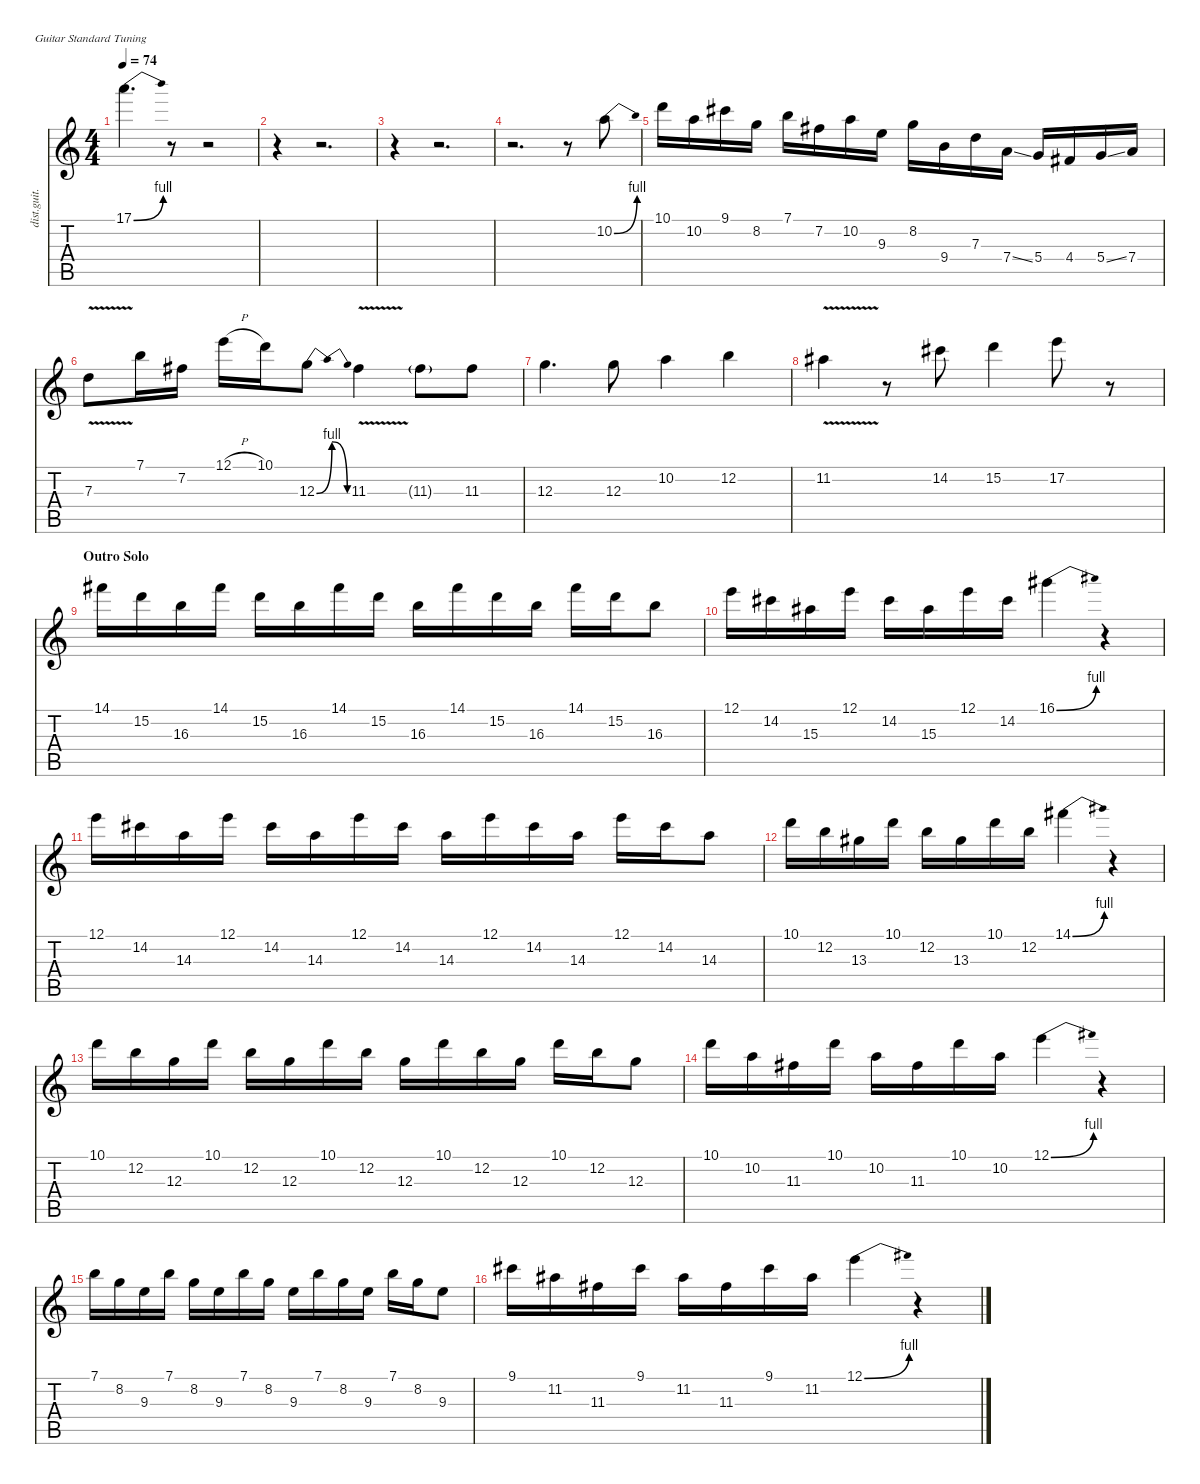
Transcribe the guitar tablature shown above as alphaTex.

\defaultSystemsLayout 4
\hideDynamics
\bracketExtendMode nobrackets
\otherSystemsTrackNameOrientation horizontal
\track ("Solo Guitar #1" "dist.guit.") {instrument distortionguitar}
\staff {score tabs}
\tuning (E4 B3 G3 D3 A2 E2)
\ts (4 4)
\tempo 74
\clef g2
\ks c
17.1{be (bend 0 0 15 4)}.4{d dy f} r.8 r.2 |
r.4 r.2{d} |
r.4 r.2{d} |
r.2{d} r.8 10.2{be (bend 0 0 30 4)}.8 |
10.1.16 10.2.16 9.1{acc #}.16 8.2.16 7.1.16 7.2{acc #}.16 10.2.16 9.3.16 8.2.16 9.4.16 7.3.16 7.4{ss}.16 5.4.16 4.4{acc #}.16 5.4{ss}.16 7.4.16 |
7.3{v}.8 7.1.16 7.2{acc #}.16 12.1{h}.16 10.1.16 12.3{be (bendrelease 0 0 15 4 30 4 45 0)}.8 11.3{v acc #}.4 11.3{g acc #}.8{dy mf} 11.3{acc #}.8{dy f} |
12.3.4{d} 12.3.8 10.2.4 12.2.4 |
11.2{v acc #}.4 r.8 14.2{acc #}.8 15.2.4 17.2.8 r.8 |
\section ("" "Outro Solo")
14.1{acc #}.16 15.2.16 16.3.16 14.1{acc #}.16 15.2.16 16.3.16 14.1{acc #}.16 15.2.16 16.3.16 14.1{acc #}.16 15.2.16 16.3.16 14.1{acc #}.16 15.2.16 16.3.8 |
12.1.16 14.2{acc #}.16 15.3{acc #}.16 12.1.16 14.2{acc #}.16 15.3{acc #}.16 12.1.16 14.2{acc #}.16 16.1{be (bend 0 0 7.999999799999999 4) acc #}.4 r.4 |
12.1.16 14.2{acc #}.16 14.3.16 12.1.16 14.2{acc #}.16 14.3.16 12.1.16 14.2{acc #}.16 14.3.16 12.1.16 14.2{acc #}.16 14.3.16 12.1.16 14.2{acc #}.16 14.3.8 |
10.1.16 12.2.16 13.3{acc #}.16 10.1.16 12.2.16 13.3{acc #}.16 10.1.16 12.2.16 14.1{be (bend 0 0 7.999999799999999 4) acc #}.4 r.4 |
10.1.16 12.2.16 12.3.16 10.1.16 12.2.16 12.3.16 10.1.16 12.2.16 12.3.16 10.1.16 12.2.16 12.3.16 10.1.16 12.2.16 12.3.8 |
10.1.16 10.2.16 11.3{acc #}.16 10.1.16 10.2.16 11.3{acc #}.16 10.1.16 10.2.16 12.1{be (bend 0 0 7.999999799999999 4)}.4 r.4 |
7.1.16 8.2.16 9.3.16 7.1.16 8.2.16 9.3.16 7.1.16 8.2.16 9.3.16 7.1.16 8.2.16 9.3.16 7.1.16 8.2.16 9.3.8 |
9.1{acc #}.16 11.2{acc #}.16 11.3{acc #}.16 9.1{acc #}.16 11.2{acc #}.16 11.3{acc #}.16 9.1{acc #}.16 11.2{acc #}.16 12.1{be (bend 0 0 7.999999799999999 4)}.4 r.4
